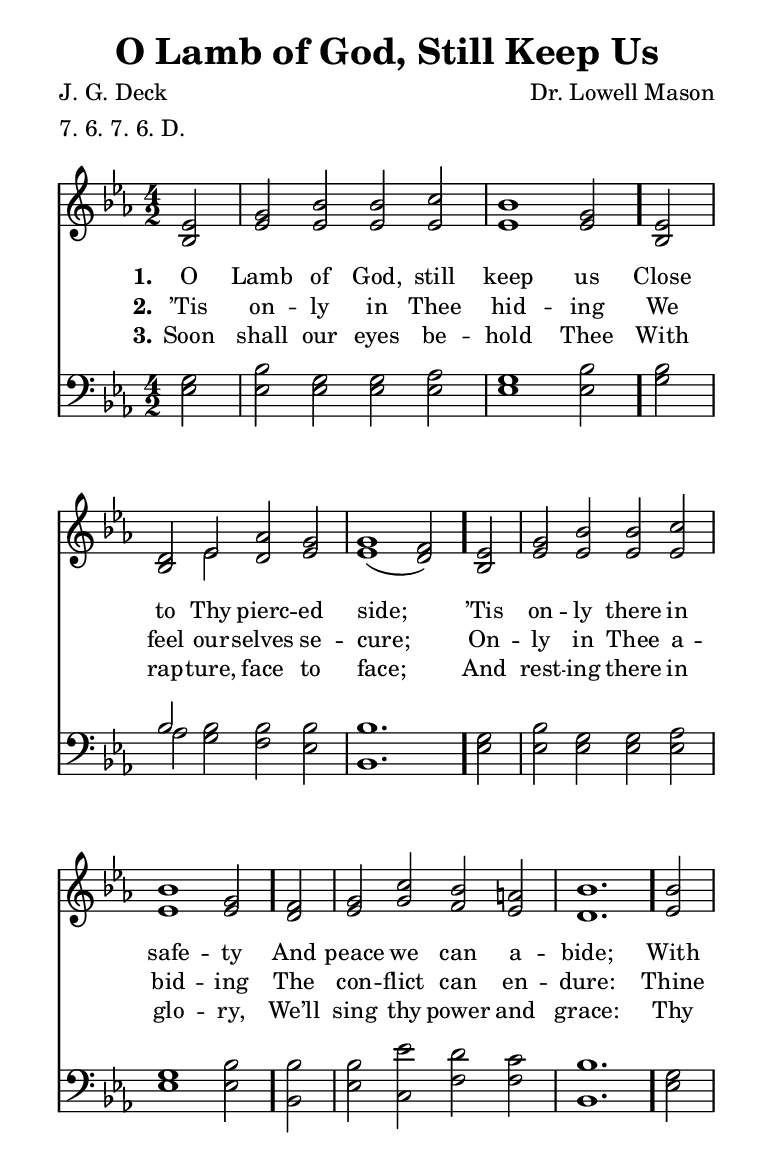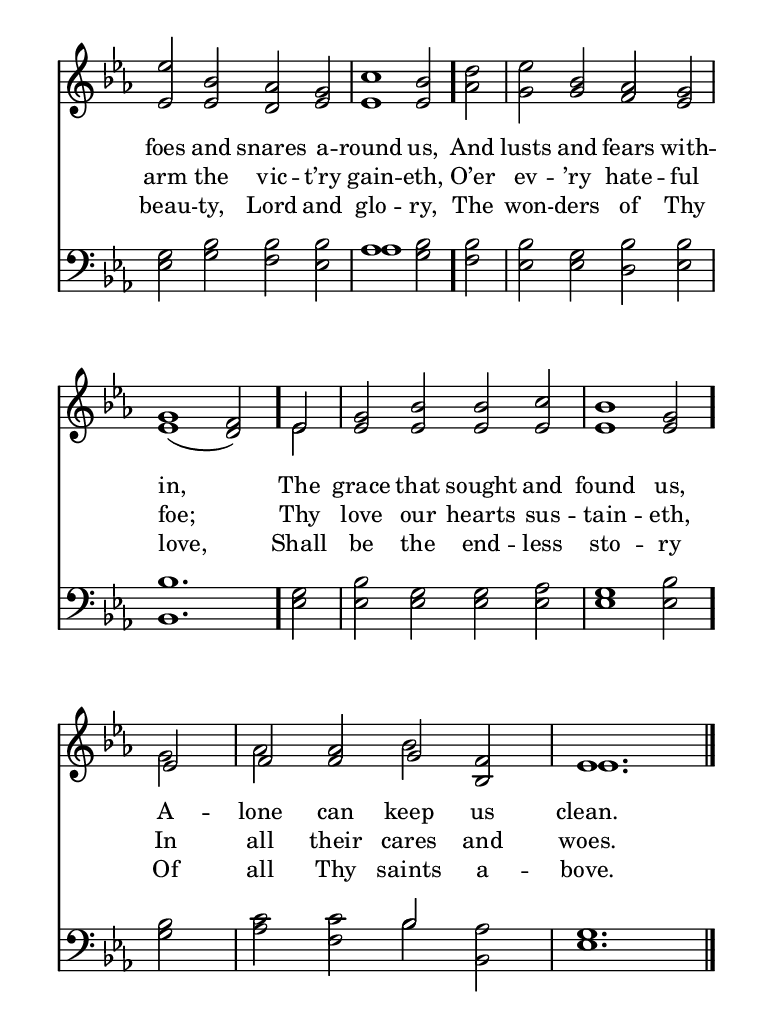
\include "common/global.ily"
\paper {
  \include "common/paper.ily"
}

\header{
  hymnnumber = "183"
  title = "O Lamb of God, Still Keep Us"
  tunename = "Missionary"
  meter = "7. 6. 7. 6. D."
  poet = "J. G. Deck"
  composer = "Dr. Lowell Mason"
  %copyright = ""
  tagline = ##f
}

global = {
  \include "common/overrides.ily"
  \override Staff.TimeSignature.style = #'numbered
  \time 4/2
  \override Score.MetronomeMark.transparent = ##t % hide all fermata changes too
  \tempo 2=90
  \key ees \major
  \partial 2
  \autoBeamOff
}

notesSoprano = {
\global
\relative c' {

  ees2 | g bes bes c | bes1 g2
  ees2 | d ees aes g | g1( f2)
  ees2 | g bes bes c | bes1 g2
  f2 | g c bes a | bes1.
  bes2 | ees bes aes g | c1 bes2
  d2 | ees bes aes g | g1( f2)
  ees2 | g bes bes c | bes1 g2
  ees2 | f aes g f | ees1.

  \bar "|."

}
}

notesAlto = {
\global
\relative e' {

  bes2 | ees ees ees ees | ees1 ees2
  bes2 | bes ees d ees | ees1( d2)
  bes2 | ees ees ees ees | ees1 ees2
  d2 | ees g f ees | d1.
  ees2 | ees ees d ees | ees1 ees2
  aes2 | g g f ees | ees1( d2)
  ees2 | ees ees ees ees | ees1 ees2
  g2 | aes f bes bes, | ees1.

}
}

notesTenor = {
\global
\relative a {

  g2 | bes g g aes | g1 bes2
  bes2 | bes bes bes bes | bes1.
  g2 | bes g g aes | g1 bes2
  bes2 | bes ees d c | bes1.
  g2 | g bes bes bes | aes1 bes2
  bes2 | bes g bes bes | bes1.
  g2 | bes g g aes | g1 bes2
  bes2 | c c bes aes | g1.

}
}

notesBass = {
\global
\relative f {

  ees2 | ees ees ees ees | ees1 ees2
  g2 | aes g f ees | bes1.
  ees2 | ees ees ees ees | ees1 ees2
  bes2 | ees c f f | bes,1.
  ees2 | ees g f ees | aes1 g2
  f2 | ees ees d ees | bes1.
  ees2 | ees ees ees ees | ees1 ees2
  g2 | aes f bes bes, | ees1.

}
}

wordsA = \lyricmode {
\set stanza = "1."

O Lamb of God, still keep us \bar "."
Close to Thy pierc -- ed side; \bar "."
’Tis on -- ly there in safe -- ty \bar "."
And peace we can a -- bide; \bar "."
With foes and snares a -- round us, \bar "."
And lusts and fears with -- in, \bar "."
The grace that sought and found us, \bar "."
A -- lone can keep us clean. \bar "."

}

wordsB = \lyricmode {
\set stanza = "2."

’Tis on -- ly in Thee hid -- ing
We feel our -- selves se -- cure;
On -- ly in Thee a -- bid -- ing
The con -- flict can en -- dure:
Thine arm the vic -- t’ry gain -- eth,
O’er ev -- ’ry hate -- ful foe;
Thy love our hearts sus -- tain -- eth,
In all their cares and woes.

}

wordsC = \lyricmode {
\set stanza = "3."

Soon shall our eyes be -- hold Thee
With rap -- ture, face to face;
And rest -- ing there in glo -- ry,
We’ll sing thy power and grace:
Thy beau -- ty, Lord and glo -- ry,
The won -- ders of Thy love,
Shall be the end -- less sto -- ry
Of all Thy saints a -- bove.

}

\score {
  \context ChoirStaff <<
    \context Staff = upper <<
      \set ChoirStaff.systemStartDelimiter = #'SystemStartBar
      \partcombine #'(2 . 9) \notesSoprano \notesAlto
      \context NullVoice = sopranos { \voiceOne << \notesSoprano >> }
      \context NullVoice = altos { \voiceTwo << \notesAlto >> }
      \context Lyrics = one   \lyricsto sopranos \wordsA
      \context Lyrics = two   \lyricsto sopranos \wordsB
      \context Lyrics = three \lyricsto sopranos \wordsC
    >>
    \context Staff = men <<
      \clef bass
      \partcombine #'(2 . 9) \notesTenor \notesBass
      \context NullVoice = tenors { \voiceOne << \notesTenor >> }
      \context NullVoice = basses { \voiceTwo << \notesBass >> }
    >>
  >>
  \layout {
    \include "common/layout.ily"
  }
  \midi{
    \include "common/midi.ily"
  }
}

\version "2.19.49"  % necessary for upgrading to future LilyPond versions.

% vi:set et ts=2 sw=2 ai nocindent syntax=lilypond:
